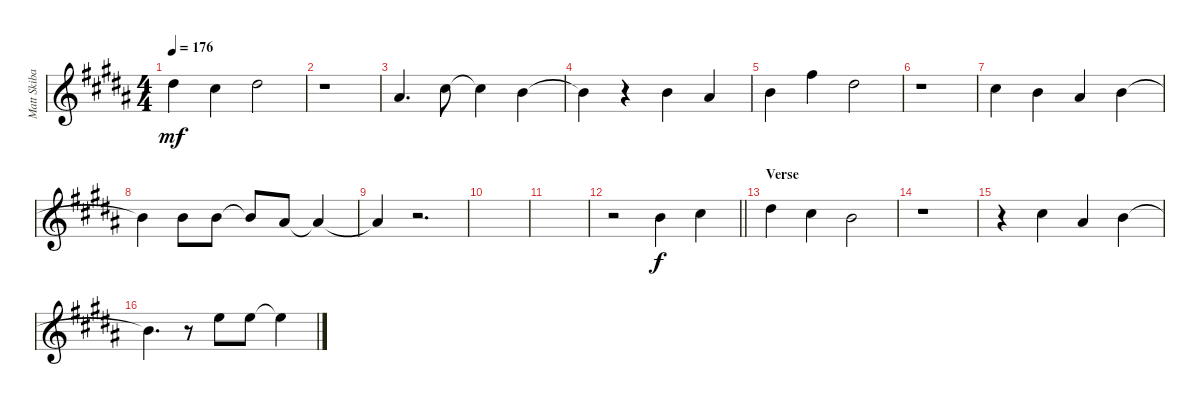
\track ("Matt Skiba - Vocals" "Matt Skiba") {instrument distortionguitar}
\staff {score}
\tuning (E4 B3 G3 D3 A2 E2) {hide}
\ts (4 4)
\tempo 176
\clef g2
\ks b
4.2.4{dy mf} 2.2.4 4.2.2 |
r.1 |
3.3.4{d} 2.2.8 2.2{t}.4 0.2.4 |
0.2{t}.4 r.4 0.2.4 8.4.4 |
0.2.4 2.1.4 8.3.2 |
r.1 |
11.4.4 0.2.4 3.3.4 0.2.4 |
0.2{t}.4 0.2.8 0.2.8 0.2{t}.8 3.3.8 3.3{t}.4 |
3.3{t}.4 r.2{d} |
|
|
\barLineRight lightlight
r.2 0.2.4{dy f} 2.2.4 |
\section ("" "Verse")
4.2.4 2.2.4 4.3.2 |
r.1 |
r.4 6.3.4 8.4.4 0.2.4 |
0.2{t}.4{d} r.8 0.1.8 0.1.8 0.1{t}.4
